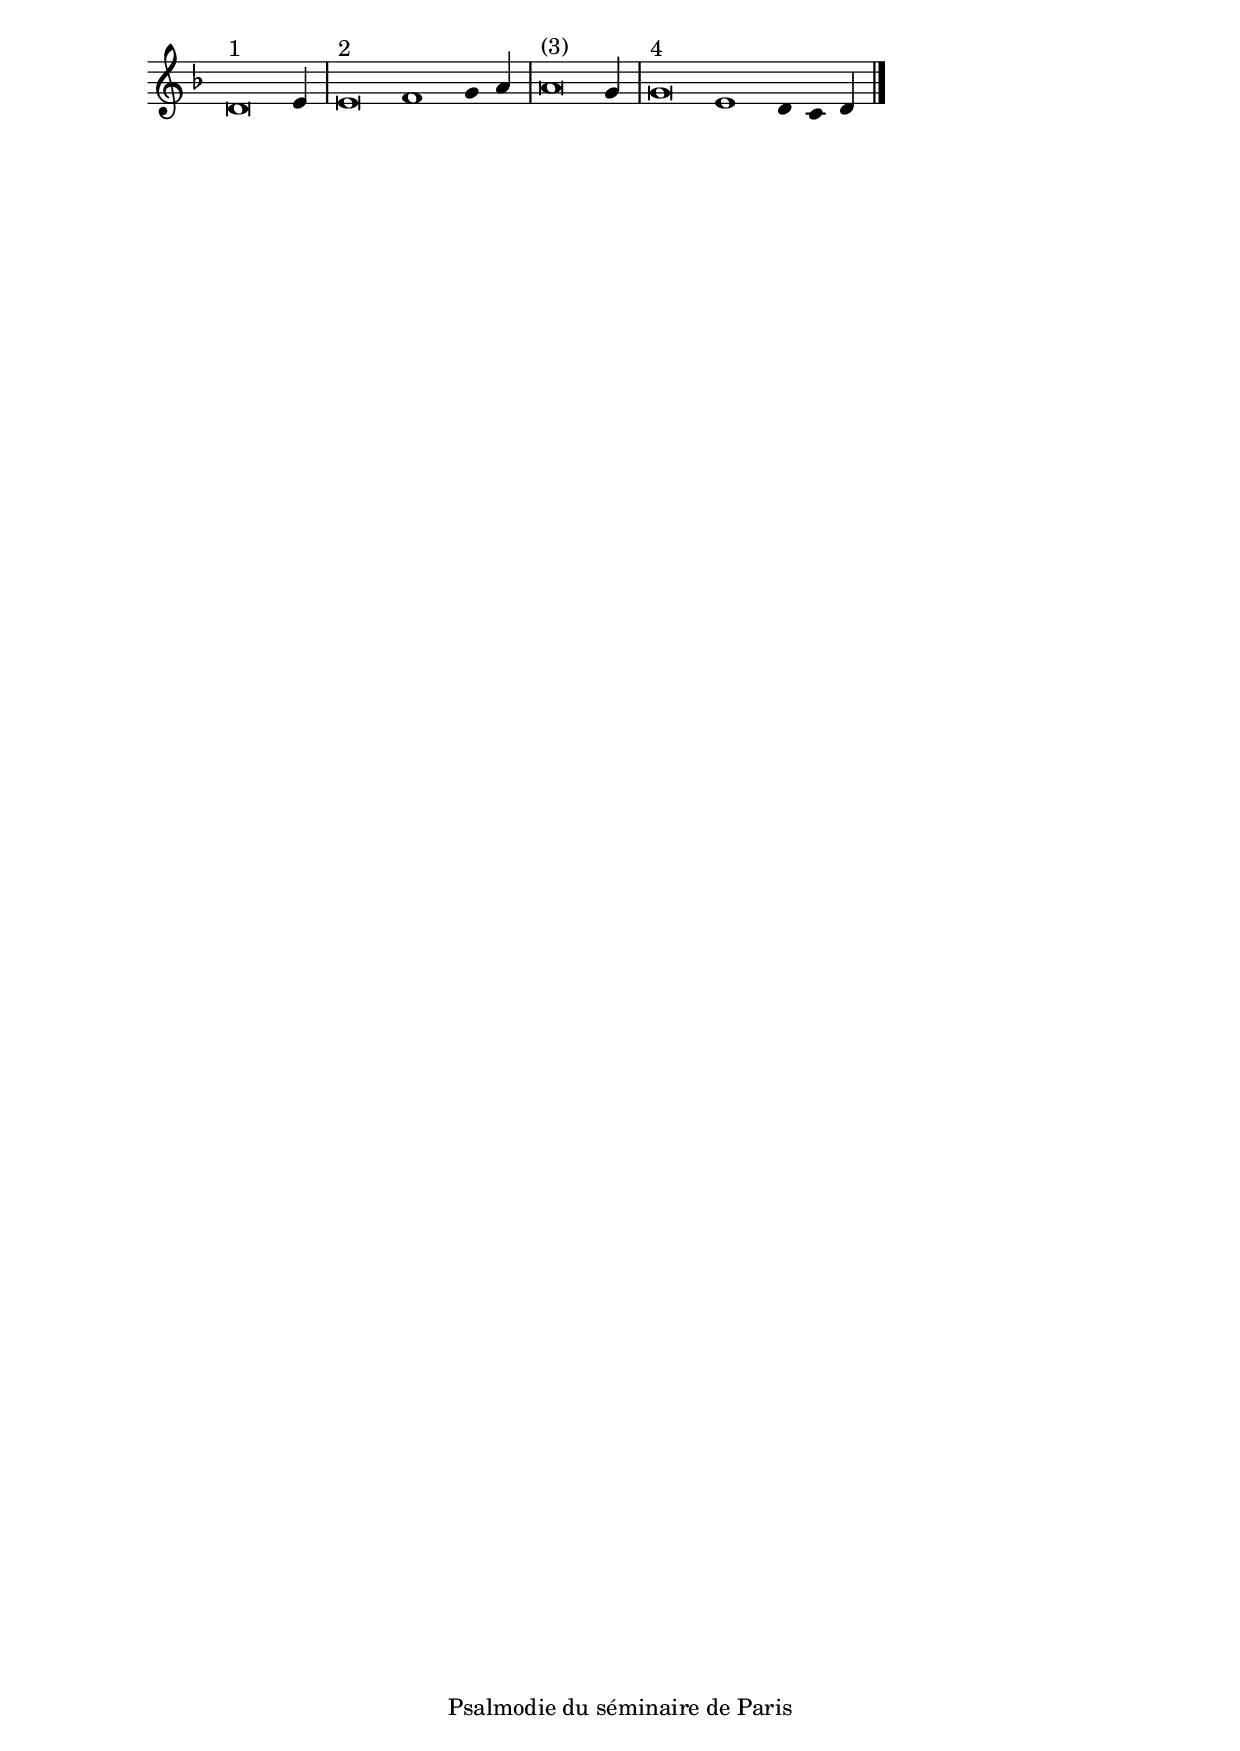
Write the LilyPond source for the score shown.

\version "2.20.0"
\language "italiano"

stemOff = \hide Staff.Stem
stemOn  = \undo \stemOff

\header {
  %title = "Psaume 23 (invitatoire)"
  %tagline = ##f
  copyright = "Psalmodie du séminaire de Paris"
}

\score {
  \new Staff \with { \remove "Time_signature_engraver" }
  \relative
  {
    \key fa \major
    \cadenzaOn
    \stemOff re'\breve^\markup{1} \stemOn mi4
    \bar "|"
    \stemOff mi\breve^\markup{2} fa1 sol4 \stemOn la4
    \bar "|"
    \stemOff la\breve^\markup{(3)} \stemOn sol4
    \bar "|"
    \stemOff sol\breve^\markup{4} mi1 re4 do4 \stemOn re4
    \bar "|."
  }
}